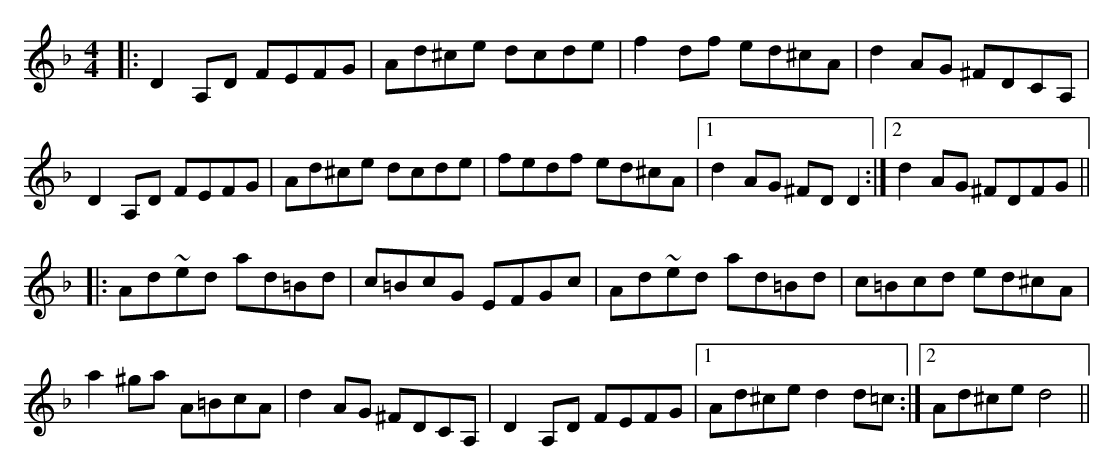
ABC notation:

X:1
M:4/4
K:Dmin
|: D2A,D FEFG | Ad^ce dcde | f2df ed^cA | d2AG ^FDCA, |
D2A,D FEFG | Ad^ce dcde | fedf ed^cA |1 d2AG ^FDD2 :|2 d2AG ^FDFG ||
|: Ad~ed ad=Bd | c=BcG EFGc | Ad~ed ad=Bd | c=Bcd ed^cA |
a2^ga A=BcA | d2AG ^FDCA, | D2A,D FEFG |1 Ad^ce d2d=c :|2 Ad^ce d4 ||
